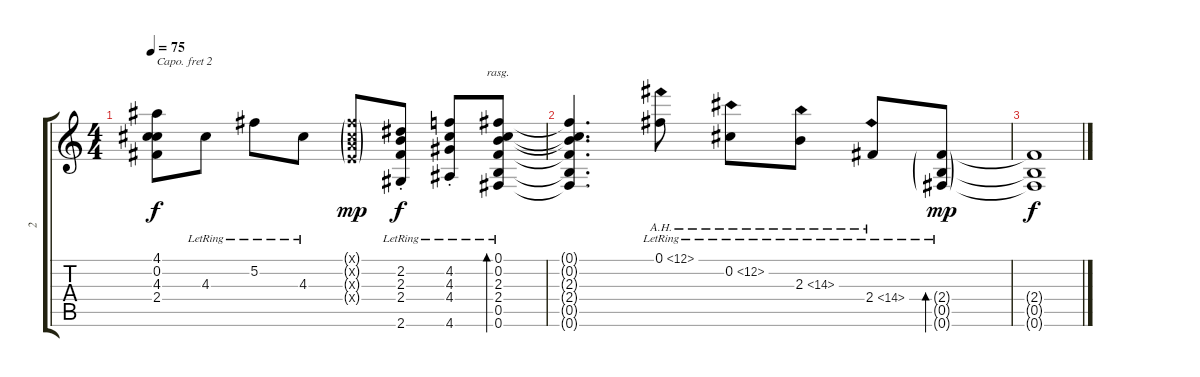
\track ("2" "2") {instrument acousticguitarnylon}
\staff {score tabs}
\capo 2
\tuning (E4 B3 G3 D3 A2 E2) {hide}
\ts (4 4)
\tempo 75
\clef g2
\ks c
(4.1{t} 0.2{t} 4.3{t} 2.4{t}).8{dy f} 4.3{lr}.8 5.2{lr}.8 4.3{lr}.8 (0.1{g x} 0.2{g x} 0.3{g x} 0.4{g x}).8{dy mp} (2.2{st lr} 2.3{st lr} 2.4{st lr} 2.6{st lr}).8{dy f} (4.2{st lr} 4.3{st lr} 4.4{st lr} 4.6{st lr}).8 (0.1{lr} 0.2{lr} 2.3{lr} 2.4{lr} 0.5{lr} 0.6{lr}).8{bd 120 rasg ii} |
(0.1{t} 0.2{t} 2.3{t} 2.4{t} 0.5{t} 0.6{t}).4{d} 0.1{ah 12 lr}.8 0.2{ah 12 lr}.8 2.3{ah 12 lr}.8 2.4{ah 12 lr}.8 (2.4{g lr} 0.5{g lr} 0.6{g lr}).8{bd 120 dy mp} |
(2.4{t} 0.5{t} 0.6{t}).1{dy f}
